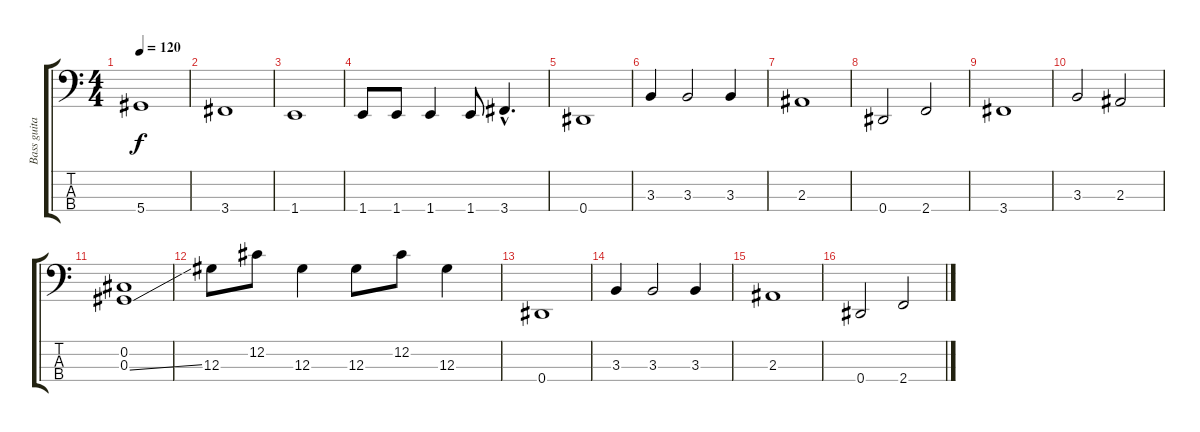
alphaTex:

\track ("Bass guitar" "Bass guita") {instrument electricbassfinger}
\staff {score tabs}
\tuning (Gb2 Db2 Ab1 Eb1) {hide}
\ts (4 4)
\tempo 120
\clef f4
\ks c
5.4.1{dy f} |
3.4.1 |
1.4.1 |
1.4.8 1.4.8 1.4.4 1.4.8 3.4{hac}.4{d} |
0.4.1 |
3.3.4 3.3.2 3.3.4 |
2.3.1 |
0.4.2 2.4.2 |
3.4.1 |
3.3.2 2.3.2 |
(0.2 0.3{ss}).1 |
12.3.8 12.2.8 12.3.4 12.3.8 12.2.8 12.3.4 |
0.4.1 |
3.3.4 3.3.2 3.3.4 |
2.3.1 |
0.4.2 2.4.2
